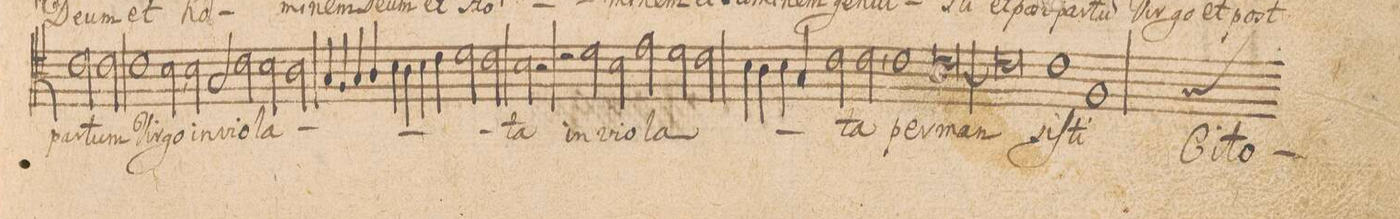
**kern	**text
*I"TENOR.	*
*clefC4	*
*k[]	*
*met(C|)	*
*M2/1	*
2cny\	par-
2c\	-tum
=36-	=36-
1c	Vir-
2B,\	-go
2B\	in-
=37-	=37-
2G/	-vio-
2c\	-la-
2B\	.
2A\	.
=38-	=38-
4G/	.
4F/	.
4G/	.
4A/	.
4B\	.
4A\	.
4B\	.
4c\	.
=39-	=39-
2d\	.
2c\	.
2B\	-ta
2r	.
=40-	=40-
2rc	.
2d\	in-
2B\	-vio-
2e\	-la-
=41-	=41-
2d\	.
2c\	.
4B\	.
4A\	.
4B\	.
4G/	.
=42-	=42-
2c\	.
2c,\	-ta
1c	per-
=43-	=43-
[<0c	-man-
=44-	=44-
0c]	.
=45-	=45-
1c	-si-
*custos:G	*
1F	-ſti
*-	*-
